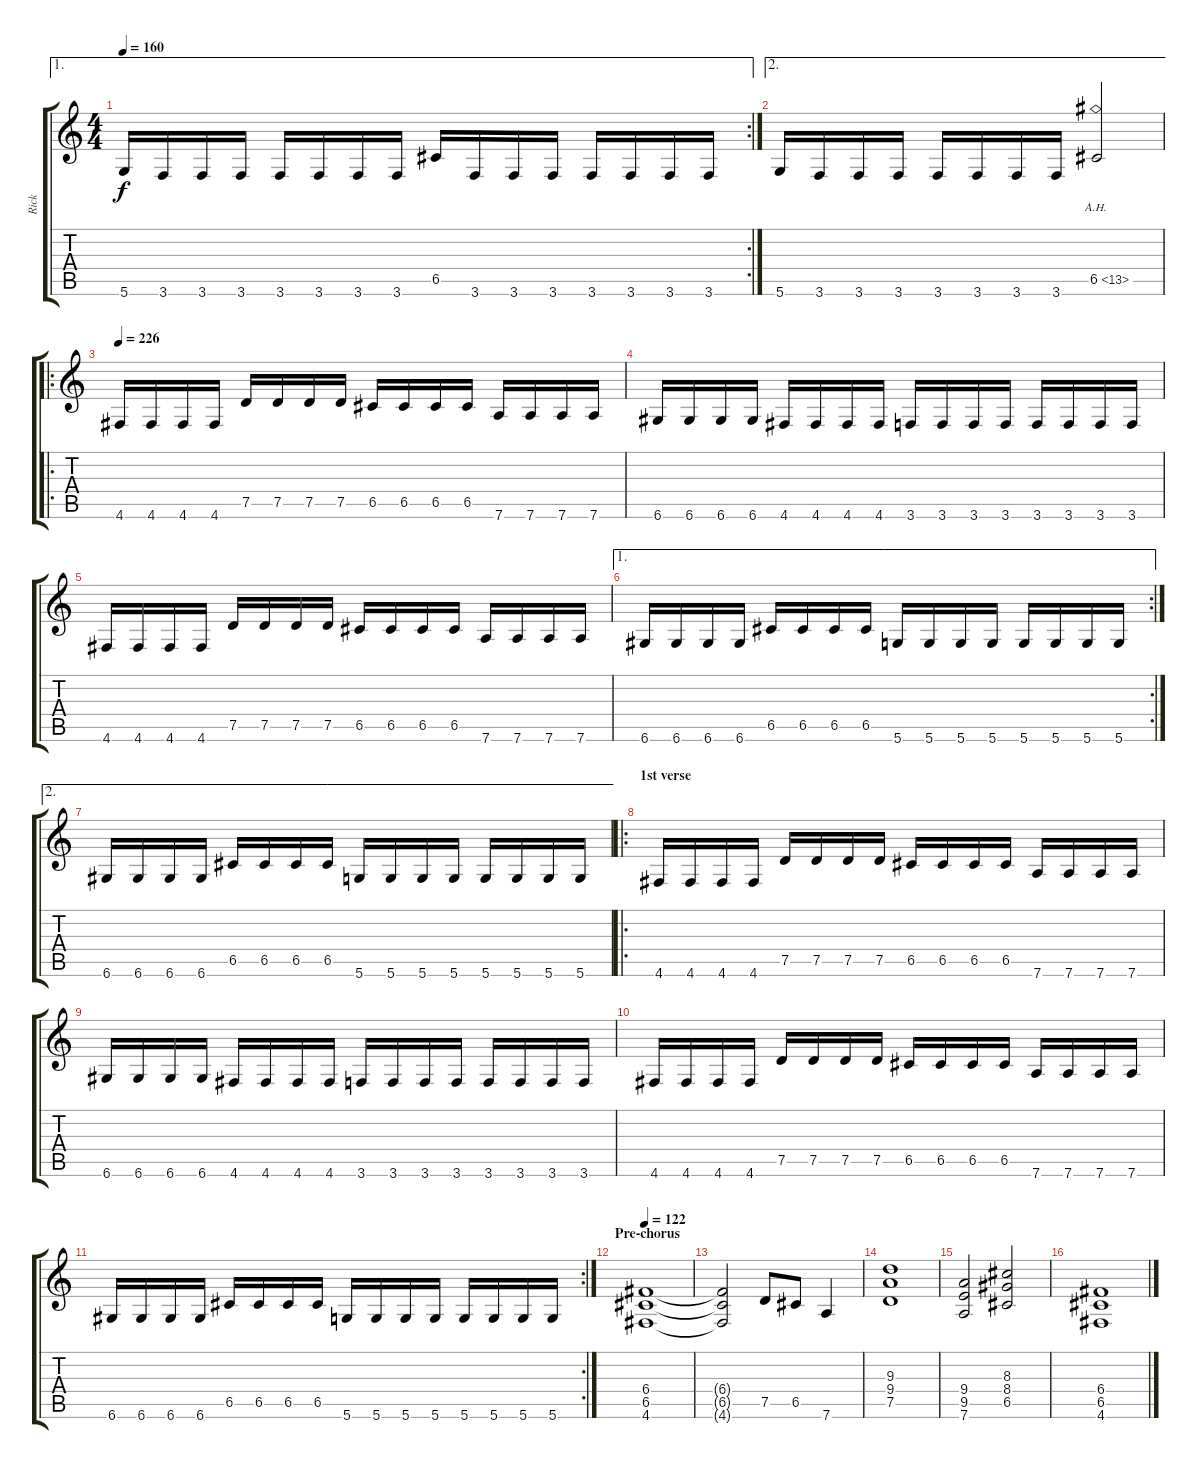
\track ("Rick" "Rick") {instrument distortionguitar}
\staff {score tabs}
\tuning (D4 A3 F3 C3 G2 D2) {hide}
\ae 1
\rc 2
\ts (4 4)
\tempo 160
\clef g2
\ks c
5.6.16{dy f} 3.6.16 3.6.16 3.6.16 3.6.16 3.6.16 3.6.16 3.6.16 6.5.16 3.6.16 3.6.16 3.6.16 3.6.16 3.6.16 3.6.16 3.6.16 |
\ae 2
5.6.16 3.6.16 3.6.16 3.6.16 3.6.16 3.6.16 3.6.16 3.6.16 6.5{ah 7}.2 |
\ro
\tempo 226
4.6.16 4.6.16 4.6.16 4.6.16 7.5.16 7.5.16 7.5.16 7.5.16 6.5.16 6.5.16 6.5.16 6.5.16 7.6.16 7.6.16 7.6.16 7.6.16 |
6.6.16 6.6.16 6.6.16 6.6.16 4.6.16 4.6.16 4.6.16 4.6.16 3.6.16 3.6.16 3.6.16 3.6.16 3.6.16 3.6.16 3.6.16 3.6.16 |
4.6.16 4.6.16 4.6.16 4.6.16 7.5.16 7.5.16 7.5.16 7.5.16 6.5.16 6.5.16 6.5.16 6.5.16 7.6.16 7.6.16 7.6.16 7.6.16 |
\ae 1
\rc 2
6.6.16 6.6.16 6.6.16 6.6.16 6.5.16 6.5.16 6.5.16 6.5.16 5.6.16 5.6.16 5.6.16 5.6.16 5.6.16 5.6.16 5.6.16 5.6.16 |
\ae 2
6.6.16 6.6.16 6.6.16 6.6.16 6.5.16 6.5.16 6.5.16 6.5.16 5.6.16 5.6.16 5.6.16 5.6.16 5.6.16 5.6.16 5.6.16 5.6.16 |
\ro
\section ("" "1st verse")
4.6.16 4.6.16 4.6.16 4.6.16 7.5.16 7.5.16 7.5.16 7.5.16 6.5.16 6.5.16 6.5.16 6.5.16 7.6.16 7.6.16 7.6.16 7.6.16 |
6.6.16 6.6.16 6.6.16 6.6.16 4.6.16 4.6.16 4.6.16 4.6.16 3.6.16 3.6.16 3.6.16 3.6.16 3.6.16 3.6.16 3.6.16 3.6.16 |
4.6.16 4.6.16 4.6.16 4.6.16 7.5.16 7.5.16 7.5.16 7.5.16 6.5.16 6.5.16 6.5.16 6.5.16 7.6.16 7.6.16 7.6.16 7.6.16 |
\rc 2
6.6.16 6.6.16 6.6.16 6.6.16 6.5.16 6.5.16 6.5.16 6.5.16 5.6.16 5.6.16 5.6.16 5.6.16 5.6.16 5.6.16 5.6.16 5.6.16 |
\section ("" "Pre-chorus")
\tempo 122
(6.4 6.5 4.6).1 |
(6.4{t} 6.5{t} 4.6{t}).2 7.5.8 6.5.8 7.6.4 |
(9.3 9.4 7.5).1 |
(9.4 9.5 7.6).2 (8.3 8.4 6.5).2 |
(6.4 6.5 4.6).1
